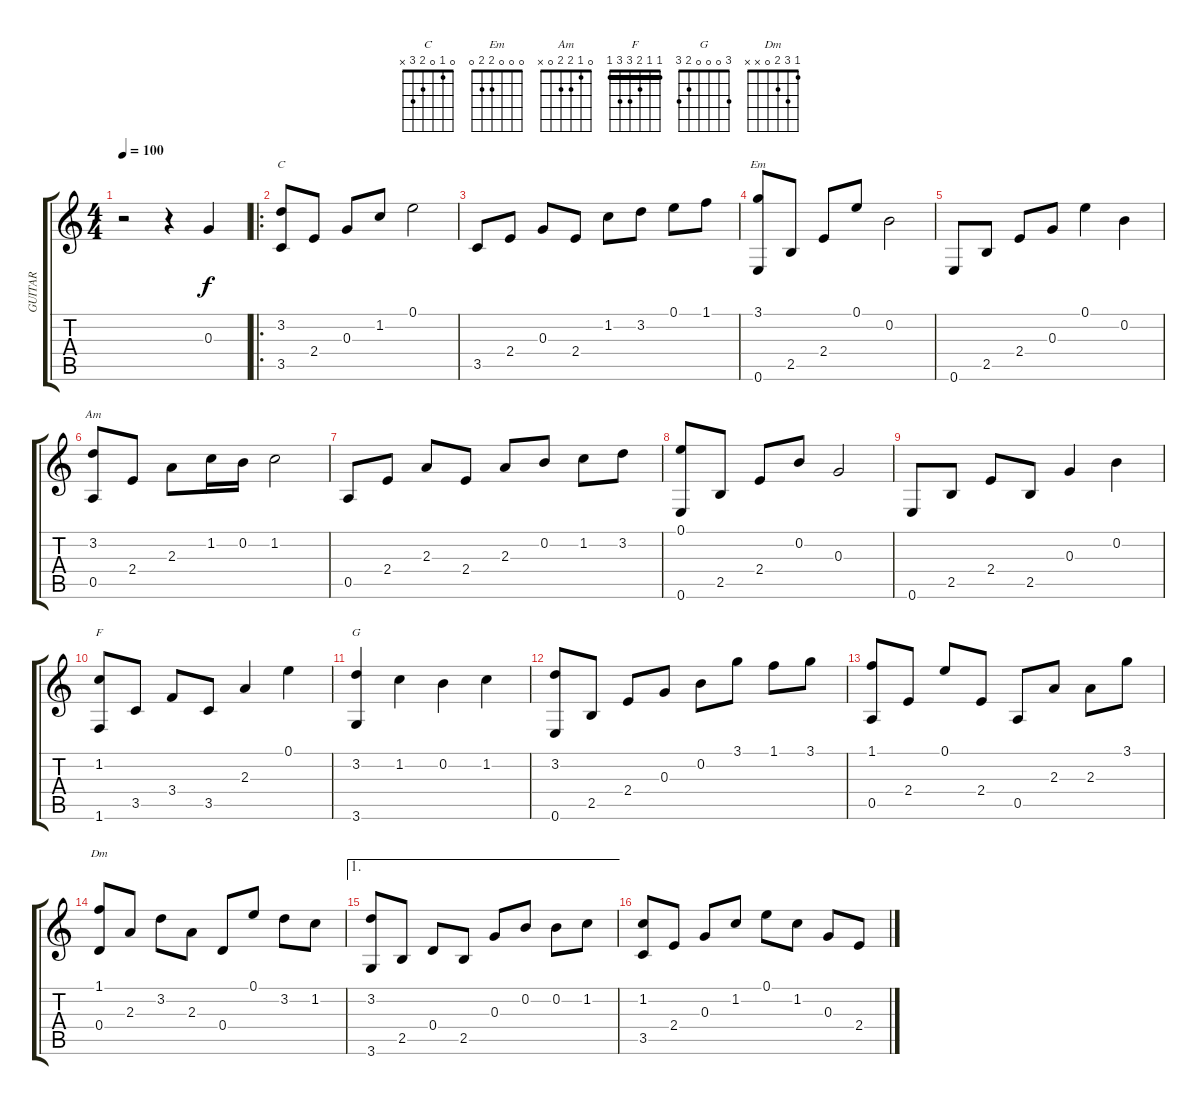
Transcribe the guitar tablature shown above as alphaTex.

\track ("GUITAR" "GUITAR") {instrument acousticguitarnylon}
\staff {score tabs}
\tuning (E4 B3 G3 D3 A2 E2) {hide}
\chord ("C" 0 1 0 2 3 x)
\chord ("Em" 0 0 0 2 2 0)
\chord ("Am" 0 1 2 2 0 x)
\chord ("F" 1 1 2 3 3 1) {barre 1}
\chord ("G" 3 0 0 0 2 3)
\chord ("Dm" 1 3 2 0 x x)
\ts (4 4)
\tempo 100
\clef g2
\ks c
r.2{dy f instrument acousticguitarnylon} r.4 0.3.4 |
\ro
(3.2 3.5).8{ch "C"} 2.4.8 0.3.8 1.2.8 0.1.2 |
3.5.8 2.4.8 0.3.8 2.4.8 1.2.8 3.2.8 0.1.8 1.1.8 |
(3.1 0.6).8{ch "Em"} 2.5.8 2.4.8 0.1.8 0.2.2 |
0.6.8 2.5.8 2.4.8 0.3.8 0.1.4 0.2.4 |
(3.2 0.5).8{ch "Am"} 2.4.8 2.3.8 1.2.16 0.2.16 1.2.2 |
0.5.8 2.4.8 2.3.8 2.4.8 2.3.8 0.2.8 1.2.8 3.2.8 |
(0.1 0.6).8 2.5.8 2.4.8 0.2.8 0.3.2 |
0.6.8 2.5.8 2.4.8 2.5.8 0.3.4 0.2.4 |
(1.2 1.6).8{ch "F"} 3.5.8 3.4.8 3.5.8 2.3.4 0.1.4 |
(3.2 3.6).4{ch "G"} 1.2.4 0.2.4 1.2.4 |
(3.2 0.6).8 2.5.8 2.4.8 0.3.8 0.2.8 3.1.8 1.1.8 3.1.8 |
(1.1 0.5).8 2.4.8 0.1.8 2.4.8 0.5.8 2.3.8 2.3.8 3.1.8 |
(1.1 0.4).8{ch "Dm"} 2.3.8 3.2.8 2.3.8 0.4.8 0.1.8 3.2.8 1.2.8 |
\ae 1
(3.2 3.6).8 2.5.8 0.4.8 2.5.8 0.3.8 0.2.8 0.2.8 1.2.8 |
(1.2 3.5).8 2.4.8 0.3.8 1.2.8 0.1.8 1.2.8 0.3.8 2.4.8
